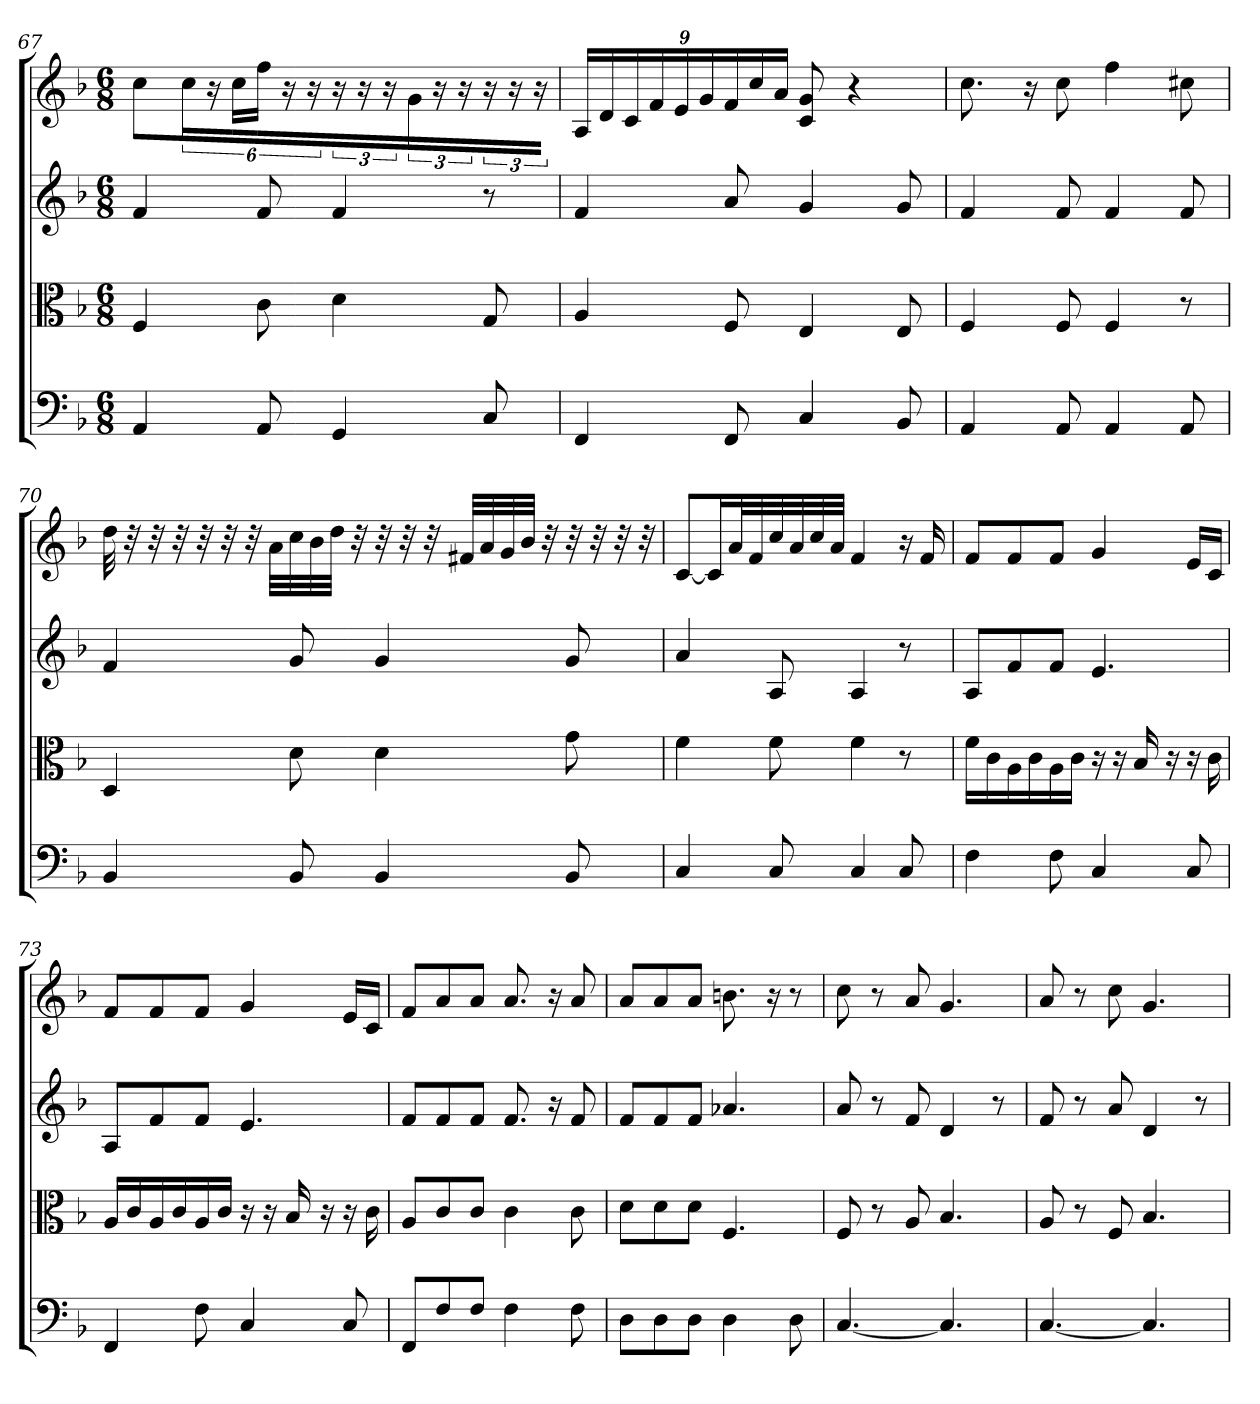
**kern	**kern	**kern	**kern
*part4	*part3	*part2	*part1
*staff4	*staff3	*staff2	*staff1
*clefF4	*clefC3	*clefG2	*clefG2
*k[b-]	*k[b-]	*k[b-]	*k[b-]
*F:	*F:	*F:	*F:
*M6/8	*M6/8	*M6/8	*M6/8
=67	=67	=67	=67
4AA	4F	4f	8cc\L
.	.	.	24cc\Jk
.	.	.	24r
.	.	.	24cc\LL
8AA	8c	8f	24ff\JJ
.	.	.	24r
.	.	.	24r
4GG	4d	4f	24r
.	.	.	24r
.	.	.	24r
.	.	.	24g
.	.	.	24r
.	.	.	24r
8C	8G	8r	24r
.	.	.	24r
.	.	.	24r
=68	=68	=68	=68
4FF	4A	4f	24A/LL
.	.	.	24d/
.	.	.	24c/
.	.	.	24f/
.	.	.	24e/
.	.	.	24g/
8FF	8F	8a	24f/
.	.	.	24cc/
.	.	.	24a/JJ
4C	4E	4g	8c 8g
.	.	.	4r
8BB-	8E	8g	.
=69	=69	=69	=69
4AA	4F	4f	8.cc
.	.	.	16r
8AA	8F	8f	8cc
4AA	4F	4f	4ff
8AA	8r	8f	8cc#X
=70	=70	=70	=70
4BB-	4D	4f	32dd
.	.	.	32r
.	.	.	32r
.	.	.	32r
.	.	.	32r
.	.	.	32r
.	.	.	32r
.	.	.	32a\LLL
8BB-	8d	8g	32cc\
.	.	.	32b-\
.	.	.	32dd\JJJ
.	.	.	32r
4BB-	4d	4g	32r
.	.	.	32r
.	.	.	32r
.	.	.	32f#X/LLL
.	.	.	32a/
.	.	.	32g/
.	.	.	32b-/JJJ
.	.	.	32r
8BB-	8g	8g	32r
.	.	.	32r
.	.	.	32r
.	.	.	32r
=71	=71	=71	=71
4C	4f	4a	[8c/L
.	.	.	16c/L]
.	.	.	32a/L
.	.	.	32f/
8C	8f	8A	32cc/
.	.	.	32a/
.	.	.	32cc/
.	.	.	32a/JJJ
4C	4f	4A	4f
8C	8r	8r	16r
.	.	.	16f
=72	=72	=72	=72
4F	16f\LL	8A/L	8f/L
.	16c\	.	.
.	16A\	8f/	8f/
.	16c\	.	.
8F	16A\	8f/J	8f/J
.	16c\JJ	.	.
4C	16r	4.e	4g
.	16r	.	.
.	16B-	.	.
.	16r	.	.
8C	16r	.	16e/LL
.	16c	.	16c/JJ
=73	=73	=73	=73
4FF	16A/LL	8A/L	8f/L
.	16c/	.	.
.	16A/	8f/	8f/
.	16c/	.	.
8F	16A/	8f/J	8f/J
.	16c/JJ	.	.
4C	16r	4.e	4g
.	16r	.	.
.	16B-	.	.
.	16r	.	.
8C	16r	.	16e/LL
.	16c	.	16c/JJ
=74	=74	=74	=74
8FF/L	8A/L	8f/L	8f/L
8F/	8c/	8f/	8a/
8F/J	8c/J	8f/J	8a/J
4F	4c	8.f	8.a
.	.	16r	16r
8F	8c	8f	8a
=75	=75	=75	=75
8D\L	8d\L	8f/L	8a/L
8D\	8d\	8f/	8a/
8D\J	8d\J	8f/J	8a/J
4D	4.F	4.a-X	8.bn
.	.	.	16r
8D	.	.	8r
=76	=76	=76	=76
[4.C	8F	8a	8cc
.	8r	8r	8r
.	8A	8f	8a
4.C]	4.B-	4d	4.g
.	.	8r	.
=77	=77	=77	=77
[4.C	8A	8f	8a
.	8r	8r	8r
.	8F	8a	8cc
4.C]	4.B-	4d	4.g
.	.	8r	.
=	=	=	=
*-	*-	*-	*-
